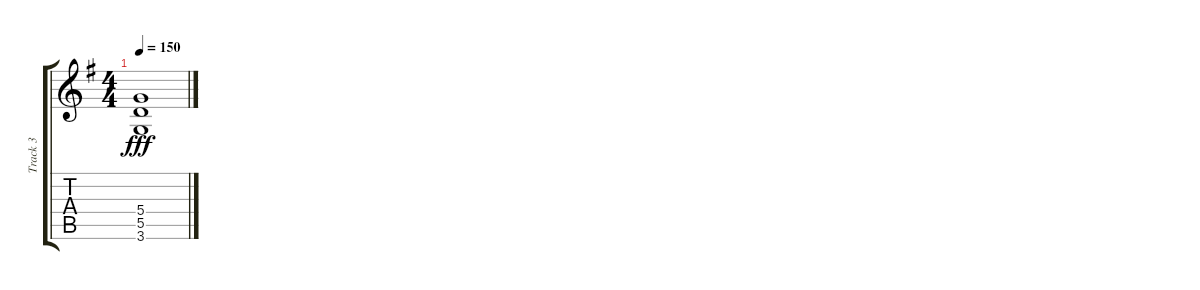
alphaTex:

\track ("Track 3" "Track 3") {instrument distortionguitar}
\staff {score tabs}
\tuning (E4 B3 G3 D3 A2 E2) {hide}
\ts (4 4)
\tempo 150
\clef g2
\ks g
(5.4{t} 5.5{t} 3.6{t}).1{dy fff}
